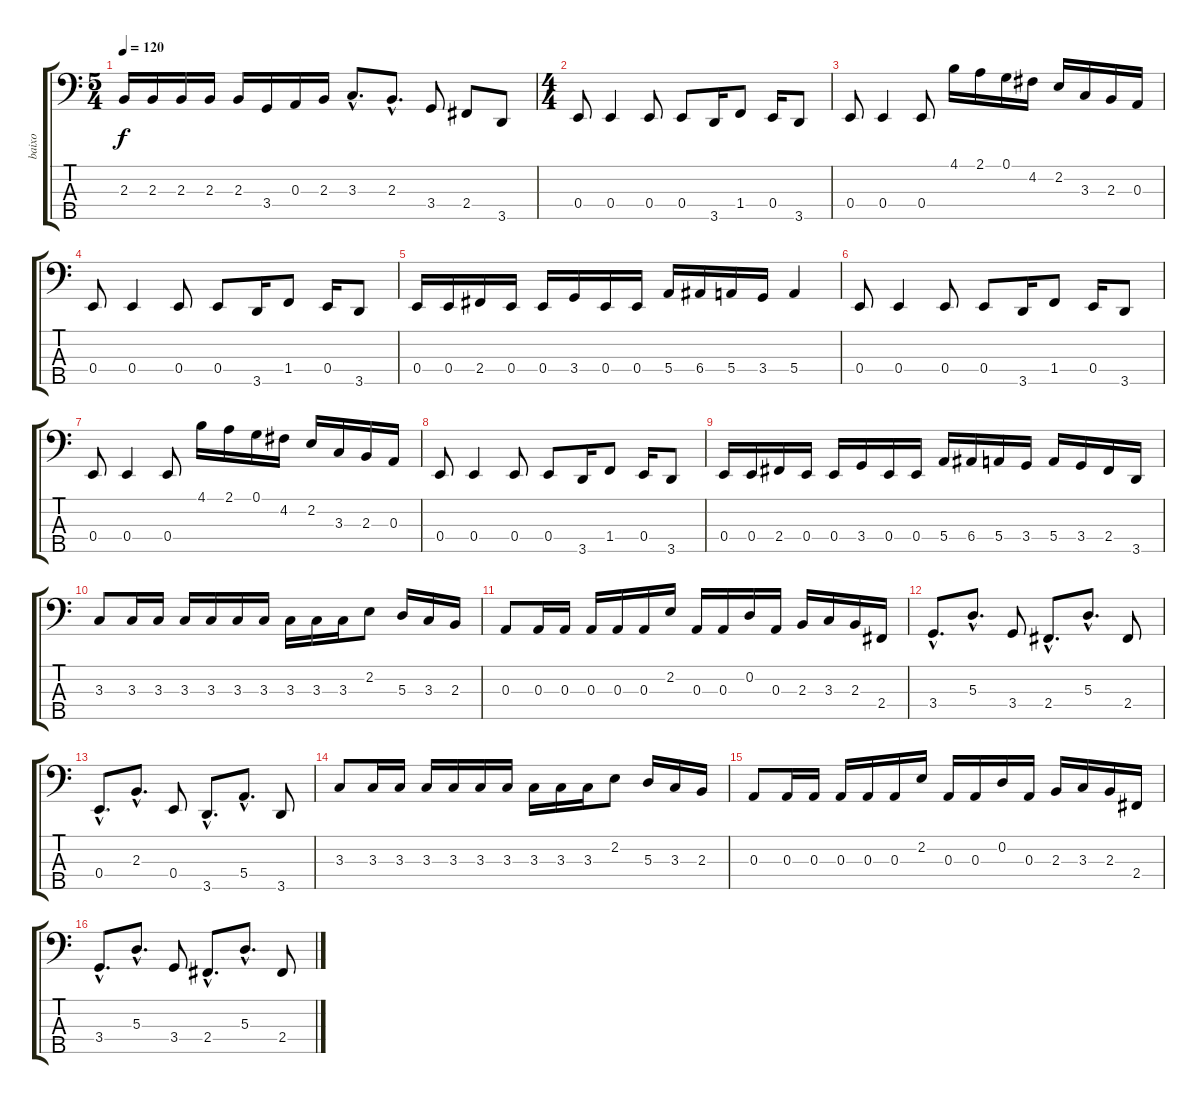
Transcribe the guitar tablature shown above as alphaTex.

\track ("baixo" "baixo") {instrument electricbassfinger}
\staff {score tabs}
\tuning (G2 D2 A1 E1 B0) {hide}
\ts (5 4)
\tempo 120
\clef f4
\ks c
2.3.16{dy f} 2.3.16 2.3.16 2.3.16 2.3.16 3.4.16 0.3.16 2.3.16 3.3{hac}.8{d} 2.3{hac}.8{d} 3.4.8 2.4.8 3.5.8 |
\ts (4 4)
0.4.8 0.4.4 0.4.8 0.4.8 3.5.16 1.4.8 0.4.16 3.5.8 |
0.4.8 0.4.4 0.4.8 4.1.16 2.1.16 0.1.16 4.2.16 2.2.16 3.3.16 2.3.16 0.3.16 |
0.4.8 0.4.4 0.4.8 0.4.8 3.5.16 1.4.8 0.4.16 3.5.8 |
0.4.16 0.4.16 2.4.16 0.4.16 0.4.16 3.4.16 0.4.16 0.4.16 5.4.16 6.4.16 5.4.16 3.4.16 5.4.4 |
0.4.8 0.4.4 0.4.8 0.4.8 3.5.16 1.4.8 0.4.16 3.5.8 |
0.4.8 0.4.4 0.4.8 4.1.16 2.1.16 0.1.16 4.2.16 2.2.16 3.3.16 2.3.16 0.3.16 |
0.4.8 0.4.4 0.4.8 0.4.8 3.5.16 1.4.8 0.4.16 3.5.8 |
0.4.16 0.4.16 2.4.16 0.4.16 0.4.16 3.4.16 0.4.16 0.4.16 5.4.16 6.4.16 5.4.16 3.4.16 5.4.16 3.4.16 2.4.16 3.5.16 |
3.3.8 3.3.16 3.3.16 3.3.16 3.3.16 3.3.16 3.3.16 3.3.16 3.3.16 3.3.16 2.2.8 5.3.16 3.3.16 2.3.16 |
0.3.8 0.3.16 0.3.16 0.3.16 0.3.16 0.3.16 2.2.16 0.3.16 0.3.16 0.2.16 0.3.16 2.3.16 3.3.16 2.3.16 2.4.16 |
3.4{hac}.8{d} 5.3{hac}.8{d} 3.4.8 2.4{hac}.8{d} 5.3{hac}.8{d} 2.4.8 |
0.4{hac}.8{d} 2.3{hac}.8{d} 0.4.8 3.5{hac}.8{d} 5.4{hac}.8{d} 3.5.8 |
3.3.8 3.3.16 3.3.16 3.3.16 3.3.16 3.3.16 3.3.16 3.3.16 3.3.16 3.3.16 2.2.8 5.3.16 3.3.16 2.3.16 |
0.3.8 0.3.16 0.3.16 0.3.16 0.3.16 0.3.16 2.2.16 0.3.16 0.3.16 0.2.16 0.3.16 2.3.16 3.3.16 2.3.16 2.4.16 |
3.4{hac}.8{d} 5.3{hac}.8{d} 3.4.8 2.4{hac}.8{d} 5.3{hac}.8{d} 2.4.8
